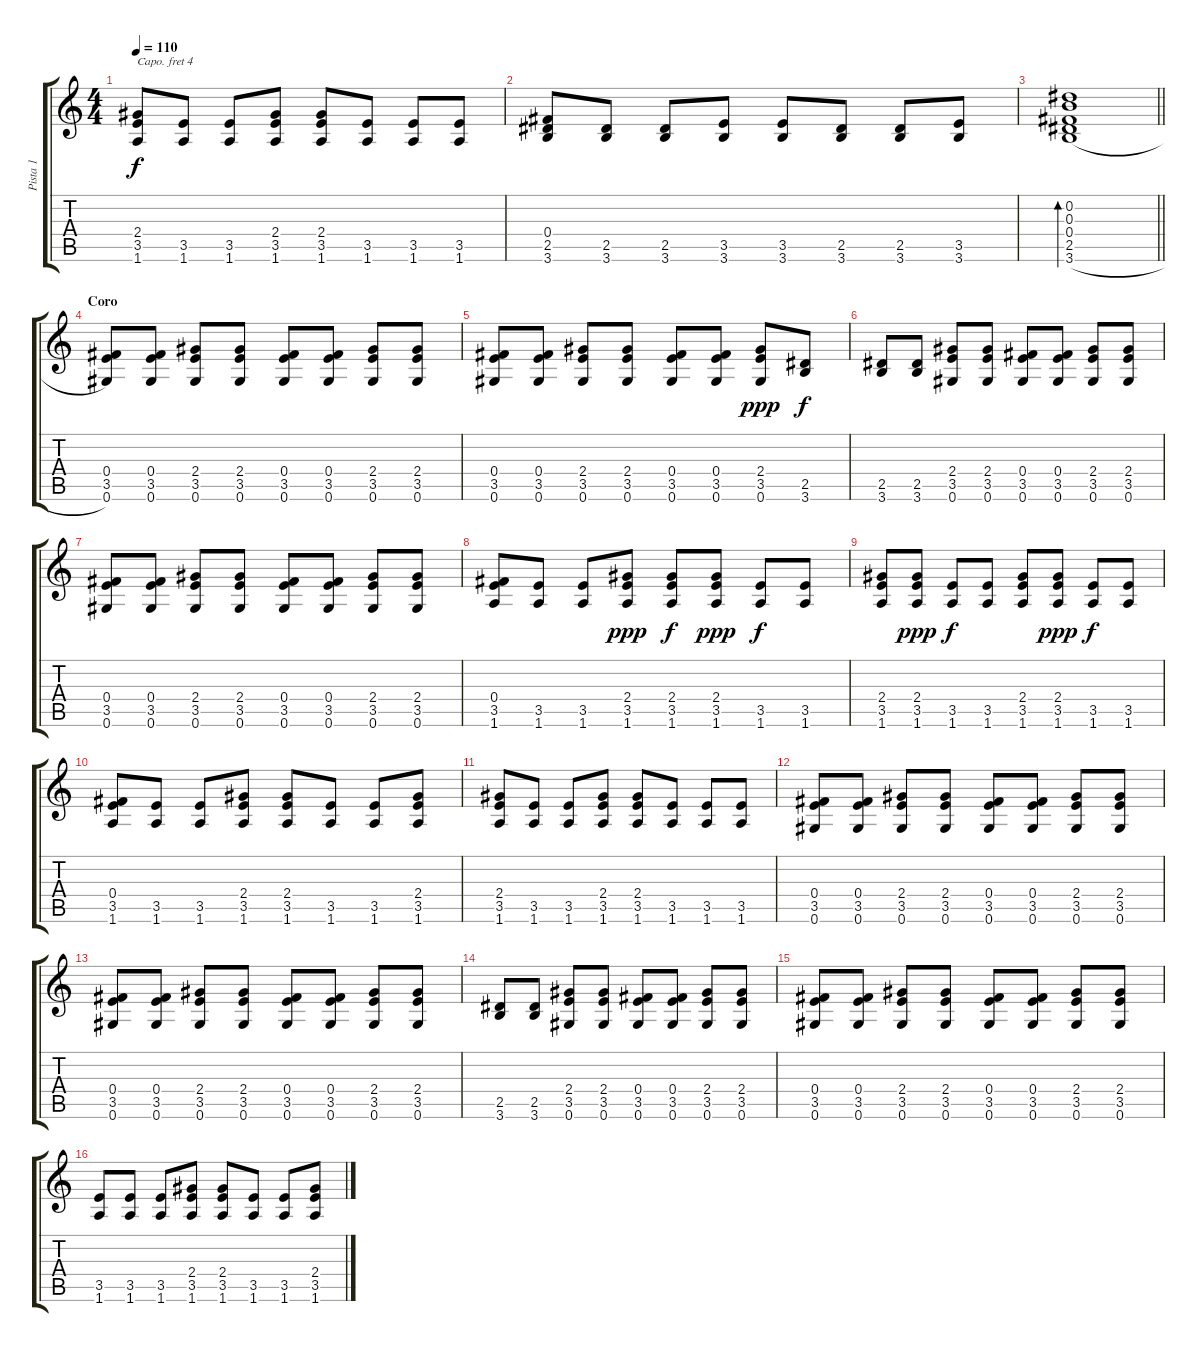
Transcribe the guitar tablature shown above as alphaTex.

\track ("Pista 1" "Pista 1") {instrument acousticguitarsteel}
\staff {score tabs}
\capo 4
\tuning (E4 B3 G3 D3 A2 E2) {hide}
\ts (4 4)
\tempo 110
\clef g2
\ks c
(2.4 3.5 1.6).8{dy f} (3.5 1.6).8 (3.5 1.6).8 (2.4 3.5 1.6).8 (2.4 3.5 1.6).8 (3.5 1.6).8 (3.5 1.6).8 (3.5 1.6).8 |
(0.4 2.5 3.6).8 (2.5 3.6).8 (2.5 3.6).8 (3.5 3.6).8 (3.5 3.6).8 (2.5 3.6).8 (2.5 3.6).8 (3.5 3.6).8 |
\barLineRight lightlight
(0.2 0.3 0.4 2.5 3.6{h}).1{bd 60} |
\section ("" "Coro")
(0.4 3.5 0.6).8 (0.4 3.5 0.6).8 (2.4 3.5 0.6).8 (2.4 3.5 0.6).8 (0.4 3.5 0.6).8 (0.4 3.5 0.6).8 (2.4 3.5 0.6).8 (2.4 3.5 0.6).8 |
(0.4 3.5 0.6).8 (0.4 3.5 0.6).8 (2.4 3.5 0.6).8 (2.4 3.5 0.6).8 (0.4 3.5 0.6).8 (0.4 3.5 0.6).8 (2.4 3.5 0.6).8{dy ppp} (2.5 3.6).8{dy f} |
(2.5 3.6).8 (2.5 3.6).8 (2.4 3.5 0.6).8 (2.4 3.5 0.6).8 (0.4 3.5 0.6).8 (0.4 3.5 0.6).8 (2.4 3.5 0.6).8 (2.4 3.5 0.6).8 |
(0.4 3.5 0.6).8 (0.4 3.5 0.6).8 (2.4 3.5 0.6).8 (2.4 3.5 0.6).8 (0.4 3.5 0.6).8 (0.4 3.5 0.6).8 (2.4 3.5 0.6).8 (2.4 3.5 0.6).8 |
(0.4 3.5 1.6).8 (3.5 1.6).8 (3.5 1.6).8 (2.4 3.5 1.6).8{dy ppp} (2.4 3.5 1.6).8{dy f} (2.4 3.5 1.6).8{dy ppp} (3.5 1.6).8{dy f} (3.5 1.6).8 |
(2.4 3.5 1.6).8 (2.4 3.5 1.6).8{dy ppp} (3.5 1.6).8{dy f} (3.5 1.6).8 (2.4 3.5 1.6).8 (2.4 3.5 1.6).8{dy ppp} (3.5 1.6).8{dy f} (3.5 1.6).8 |
(0.4 3.5 1.6).8 (3.5 1.6).8 (3.5 1.6).8 (2.4 3.5 1.6).8 (2.4 3.5 1.6).8 (3.5 1.6).8 (3.5 1.6).8 (2.4 3.5 1.6).8 |
(2.4 3.5 1.6).8 (3.5 1.6).8 (3.5 1.6).8 (2.4 3.5 1.6).8 (2.4 3.5 1.6).8 (3.5 1.6).8 (3.5 1.6).8 (3.5 1.6).8 |
(0.4 3.5 0.6).8 (0.4 3.5 0.6).8 (2.4 3.5 0.6).8 (2.4 3.5 0.6).8 (0.4 3.5 0.6).8 (0.4 3.5 0.6).8 (2.4 3.5 0.6).8 (2.4 3.5 0.6).8 |
(0.4 3.5 0.6).8 (0.4 3.5 0.6).8 (2.4 3.5 0.6).8 (2.4 3.5 0.6).8 (0.4 3.5 0.6).8 (0.4 3.5 0.6).8 (2.4 3.5 0.6).8 (2.4 3.5 0.6).8 |
(2.5 3.6).8 (2.5 3.6).8 (2.4 3.5 0.6).8 (2.4 3.5 0.6).8 (0.4 3.5 0.6).8 (0.4 3.5 0.6).8 (2.4 3.5 0.6).8 (2.4 3.5 0.6).8 |
(0.4 3.5 0.6).8 (0.4 3.5 0.6).8 (2.4 3.5 0.6).8 (2.4 3.5 0.6).8 (0.4 3.5 0.6).8 (0.4 3.5 0.6).8 (2.4 3.5 0.6).8 (2.4 3.5 0.6).8 |
(3.5 1.6).8 (3.5 1.6).8 (3.5 1.6).8 (2.4 3.5 1.6).8 (2.4 3.5 1.6).8 (3.5 1.6).8 (3.5 1.6).8 (2.4 3.5 1.6).8
